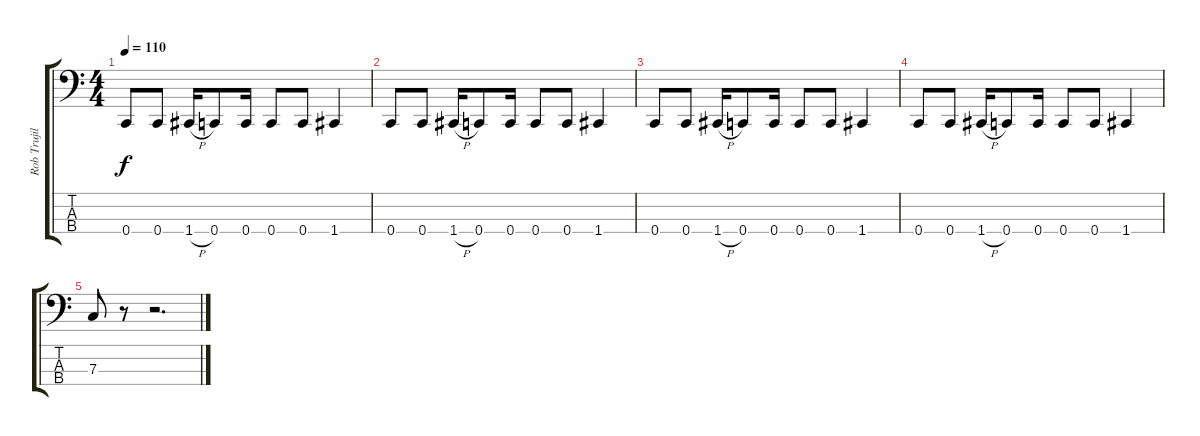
\track ("Rob Trujillo" "Rob Trujil") {instrument electricbassfinger}
\staff {score tabs}
\tuning (Eb2 Bb1 F1 C1) {hide}
\ts (4 4)
\tempo 110
\clef f4
\ks c
0.4.8{dy f} 0.4.8 1.4{h}.16 0.4.8 0.4.16 0.4.8 0.4.8 1.4.4 |
0.4.8 0.4.8 1.4{h}.16 0.4.8 0.4.16 0.4.8 0.4.8 1.4.4 |
0.4.8 0.4.8 1.4{h}.16 0.4.8 0.4.16 0.4.8 0.4.8 1.4.4 |
0.4.8 0.4.8 1.4{h}.16 0.4.8 0.4.16 0.4.8 0.4.8 1.4.4 |
7.3.8 r.8 r.2{d}
